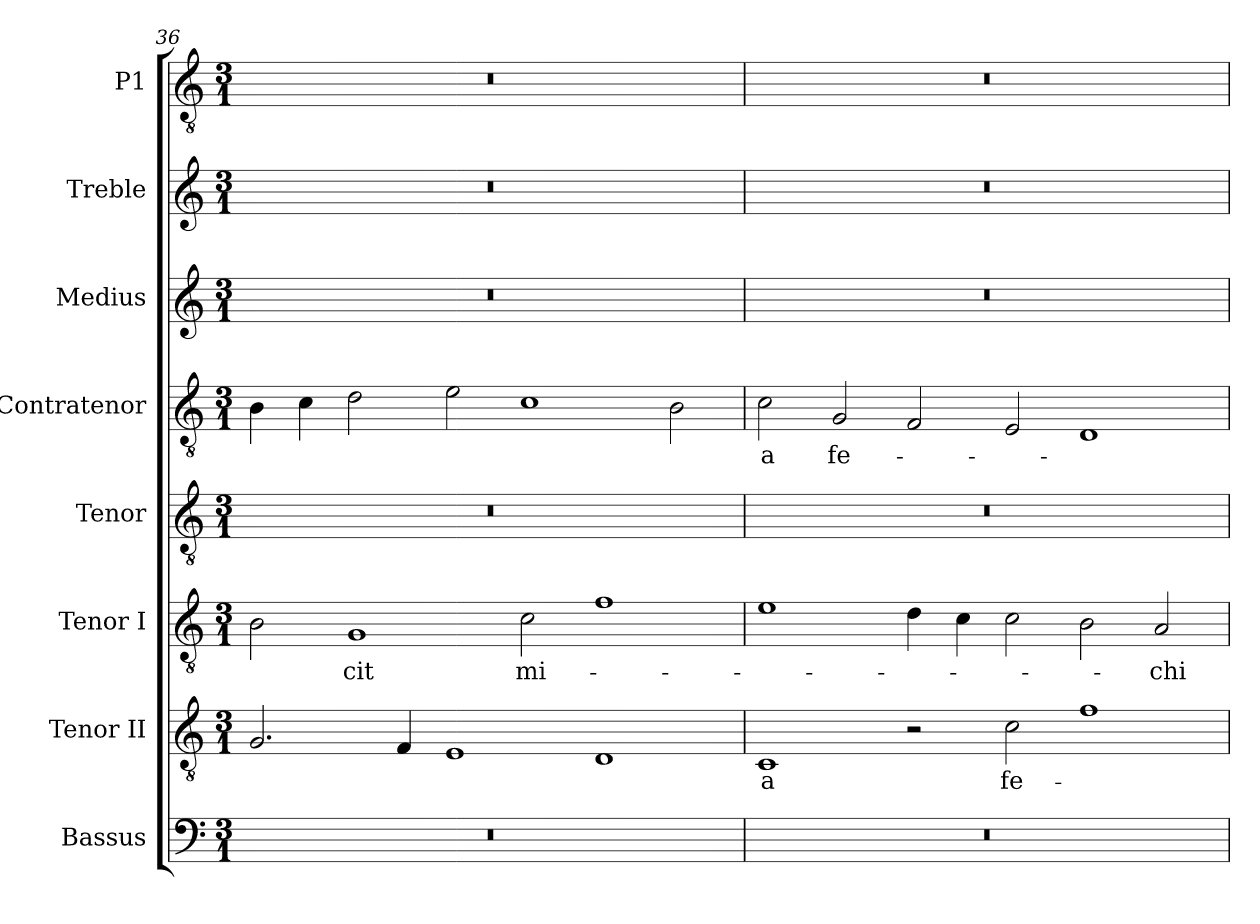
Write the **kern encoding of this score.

**kern	**kern	**text	**kern	**text	**kern	**kern	**text	**kern	**kern	**kern
*part8	*part7	*part7	*part6	*part6	*part5	*part4	*part4	*part3	*part2	*part1
*staff8	*staff7	*staff7	*staff6	*staff6	*staff5	*staff4	*staff4	*staff3	*staff2	*staff1
*I"Bassus	*I"Tenor II	*	*I"Tenor I	*	*I"Tenor	*I"Contratenor	*	*I"Medius	*I"Treble	*I"P1
*I'B.	*I'T II.	*	*I'T I.	*	*I'T.	*I'Ct.	*	*I'M.	*I'Tr.	*
!!LO:LB:g=z
*clefF4	*clefGv2	*	*clefGv2	*	*clefGv2	*clefGv2	*	*clefG2	*clefG2	*clefGv2
*	*ITrd7c12	*	*ITrd7c12	*	*ITrd7c12	*ITrd7c12	*	*	*	*ITrd7c12
*k[]	*k[]	*	*k[]	*	*k[]	*k[]	*	*k[]	*k[]	*k[]
*C:	*C:	*	*C:	*	*C:	*C:	*	*C:	*C:	*C:
*M3/1	*M3/1	*	*M3/1	*	*M3/1	*M3/1	*	*M3/1	*M3/1	*M3/1
=36	=36	=36	=36	=36	=36	=36	=36	=36	=36	=36
!LO:N:vis=1	!	!	!	!	!LO:N:vis=1	!	!	!LO:N:vis=1	!LO:N:vis=1	!LO:N:vis=1
0.r	2.GGi/	.	2BBi\	.	0.r	4BBi\	.	0.r	0.r	0.r
.	.	.	.	.	.	4Ci\	.	.	.	.
!	!	!	!	!LO:LY:b:color=#000000	!	!	!	!	!	!
.	.	.	1GGi	-cit	.	2Di\	.	.	.	.
.	4FFi/	.	.	.	.	.	.	.	.	.
.	1EEi	.	.	.	.	2Ei\	.	.	.	.
!	!	!	!	!LO:LY:b:color=#000000	!	!	!	!	!	!
.	.	.	2Ci\	mi-	.	1Ci	.	.	.	.
.	1DDi	.	1Fi	.	.	.	.	.	.	.
.	.	.	.	.	.	2BBi\	.	.	.	.
=37`	=37`	=37`	=37`	=37`	=37`	=37`	=37`	=37`	=37`	=37`
!LO:N:vis=1	!	!	!	!	!	!	!	!	!	!
!	!	!LO:LY:b:color=#000000	!	!	!LO:N:vis=1	!	!	!	!	!
!	!	!	!	!	!	!	!LO:LY:b:color=#000000	!LO:N:vis=1	!LO:N:vis=1	!LO:N:vis=1
0.r	1CCi	-a	1Ei	.	0.r	2Ci\	-a	0.r	0.r	0.r
!	!	!	!	!	!	!	!LO:LY:b:color=#000000	!	!	!
.	.	.	.	.	.	2GGi/	fe-	.	.	.
.	2r	.	4Di\	.	.	2FFi/	.	.	.	.
.	.	.	4Ci\	.	.	.	.	.	.	.
!	!	!LO:LY:b:color=#000000	!	!	!	!	!	!	!	!
.	2Ci\	fe-	2Ci\	.	.	2EEi/	.	.	.	.
.	1Fi	.	2BBi\	.	.	1DDi	.	.	.	.
!	!	!	!	!LO:LY:b:color=#000000	!	!	!	!	!	!
.	.	.	2AAi/	-chi	.	.	.	.	.	.
=`	=`	=`	=`	=`	=`	=`	=`	=`	=`	=`
*-	*-	*-	*-	*-	*-	*-	*-	*-	*-	*-
